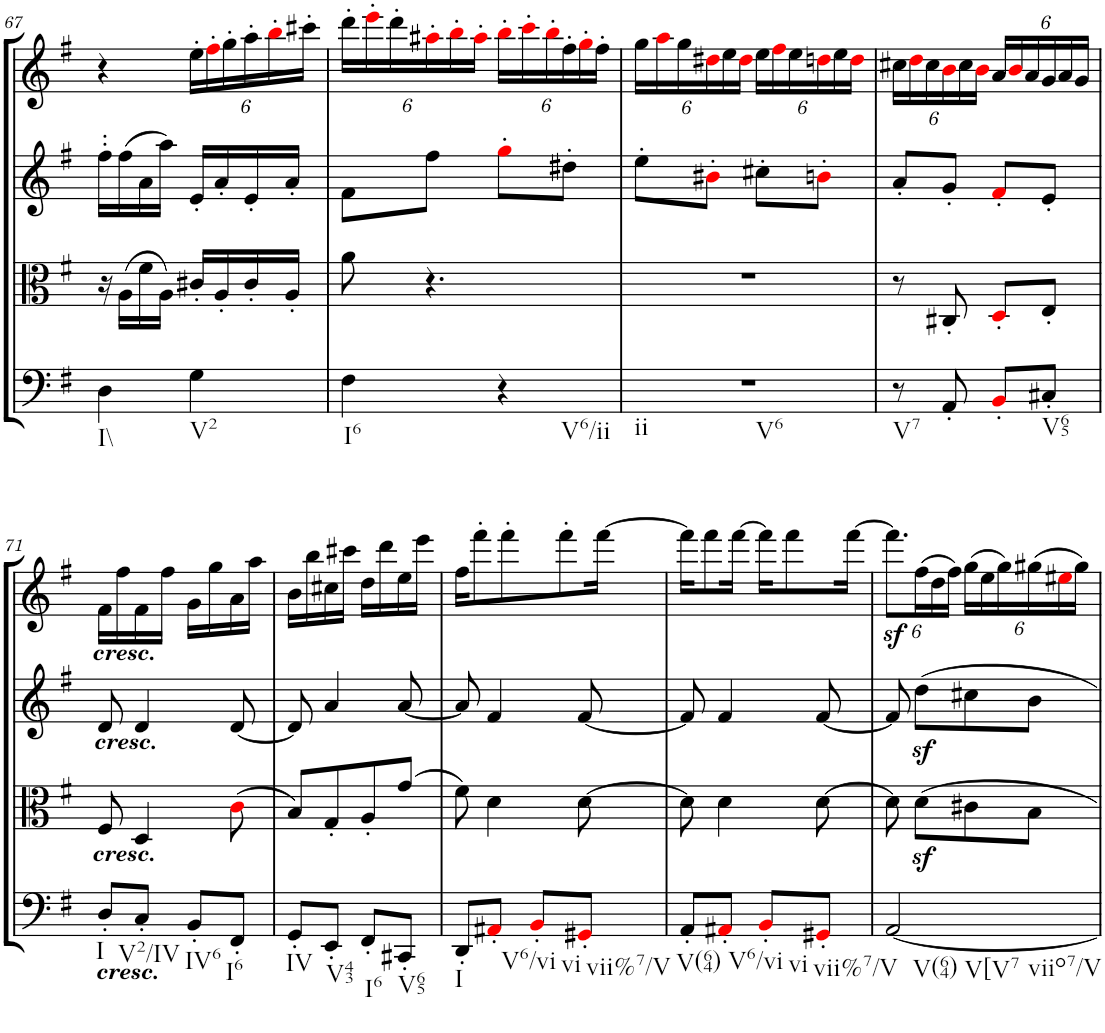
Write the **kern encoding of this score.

**kern	**kern	**kern	**kern
*part4	*part3	*part2	*part1
*staff4	*staff3	*staff2	*staff1
*I"Cello	*I"Viola	*I"2nd Violin	*I"1st Violin
*	*I'Vla	*I'Vln	*I'Vln
!!LO:PB:g=z
*clefF4	*clefC3	*clefG2	*clefG2
*k[f#]	*k[f#]	*k[f#]	*k[f#]
*G:	*G:	*G:	*G:
*M2/4	*M2/4	*M2/4	*M2/4
=67	=67	=67	=67
!LO:TX:b:t=I\\	!	!	!
4D\	16r	16ff#''\LL	4r
.	(16A\LL	(16ff#\	.
.	16f#\	16a\	.
.	16A\JJ)	16aa\JJ)	.
*	*	*	*Xbrackettup
!LO:TX:b:t=V2	!	!	!
4G\	16c#X'/LL	16e'/LL	24ee'\LL
.	.	.	24ff#'i\
.	16A'/	16a'/	.
.	.	.	24gg'\
.	16c#'/	16e'/	24aa'\
.	.	.	24bb'i\
.	16A'/JJ	16a'/JJ	.
.	.	.	24ccc#X'\JJ
=68	=68	=68	=68
!LO:TX:b:t=I6	!	!	!
4F#\	8a\	8f#\L	24ddd'\LL
.	.	.	24eee'i\
.	.	.	24ddd'\
.	4.r	8ff#\J	24aa#X'i\
.	.	.	24bb'i\
.	.	.	24aa#'i\JJ
!LO:TX:b:t=V6/ii	!	!	!
4r	.	8gg'i\L	24bb'i\LL
.	.	.	24ccc'i\
.	.	.	24bb'i\
.	.	8dd#X'\J	24ff#'\
.	.	.	24gg'i\
.	.	.	24ff#'\JJ
=69	=69	=69	=69
!LO:TX:b:t=ii	!	!	!
!LO:TX:b:t=V6	!	!	!
2r	2r	8ee'\L	24gg\LL
.	.	.	24aai\
.	.	.	24gg\
.	.	8b#X'i\J	24dd#Xi\
.	.	.	24ee\
.	.	.	24dd#i\JJ
.	.	8cc#X'\L	24ee\LL
.	.	.	24ff#i\
.	.	.	24ee\
.	.	8bn'i\J	24ddni\
.	.	.	24ee\
.	.	.	24ddi\JJ
=70	=70	=70	=70
!LO:TX:b:t=V7	!	!	!
8r	8r	8a'/L	24cc#X\LL
.	.	.	24ddi\
.	.	.	24cc#\
8AA'/	8C#X'/	8g'/J	24bi\
.	.	.	24cc#\
.	.	.	24bi\JJ
8BB'i/L	8D'i/L	8f#'i/L	24a/LL
.	.	.	24bi/
.	.	.	24a/
!LO:TX:b:t=V65	!	!	!
8C#X'/J	8E'/J	8e'/J	24g/
.	.	.	24a/
.	.	.	24g/JJ
!!LO:LB:g=z
=71	=71	=71	=71
!	!	!	!LO:TX:b:Bi:t=cresc.
!	!	!LO:TX:b:Bi:t=cresc.	!
!	!LO:TX:b:Bi:t=cresc.	!	!
!LO:TX:b:Bi:t=cresc.	!	!	!
!LO:TX:b:t=I	!	!	!
8D'/L	8F#/	8d/	16f#\LL
.	.	.	16ff#\
!LO:TX:b:t=V2/IV	!	!	!
8C'/J	4D/	4d/	16f#\
.	.	.	16ff#\JJ
!LO:TX:b:t=IV6	!	!	!
8BB'/L	.	.	16g\LL
.	.	.	16gg\
!LO:TX:b:t=I6	!	!	!
8FF#'/J	(8ci\	[8d/	16a\
.	.	.	16aa\JJ
=72	=72	=72	=72
!LO:TX:b:t=IV	!	!	!
8GG'/L	8B/L)	8d/]	16b\LL
.	.	.	16bb\
!LO:TX:b:t=V43	!	!	!
8EE'/J	8G'/	4a/	16cc#X\
.	.	.	16ccc#X\JJ
!LO:TX:b:t=I6	!	!	!
8FF#'/L	8A'/	.	16dd\LL
.	.	.	16ddd\
!LO:TX:b:t=V65	!	!	!
8CC#X'/J	(8g/J	[8a/	16ee\
.	.	.	16eee\JJ
=73	=73	=73	=73
!LO:TX:b:t=I	!	!	!
8DD'/L	8f#\)	8a/]	16ff#\KL
.	.	.	8fff#'\
!LO:TX:b:t=V6/vi	!	!	!
8AA#X'i/J	4d\	4f#/	.
.	.	.	8fff#'\
!LO:TX:b:t=vi	!	!	!
8BB'i/L	.	.	.
.	.	.	8fff#'\
!LO:TX:b:t=vii%7/V	!	!	!
8GG#X'i/J	[8d\	[8f#/	.
.	.	.	[16fff#\Jk
=74	=74	=74	=74
!LO:TX:b:t=V(64)	!	!	!
8AA'/L	8d\]	8f#/]	16fff#\KL]
.	.	.	8fff#\
!LO:TX:b:t=V6/vi	!	!	!
8AA#X'i/J	4d\	4f#/	.
.	.	.	[16fff#\Jk
!LO:TX:b:t=vi	!	!	!
8BB'i/L	.	.	16fff#\KL]
.	.	.	8fff#\
!LO:TX:b:t=vii%7/V	!	!	!
8GG#X'i/J	[8d\	[8f#/	.
.	.	.	[16fff#\Jk
=75	=75	=75	=75
!LO:TX:b:t=V(64)	!	!	!
!LO:TX:b:t=V[V7	!	!	!
!LO:TX:b:t=viio7/V	!	!	!
[2AA/	8d\]	8f#/]	12.fff#z<\L]
.	8dz<\L	8ddz<\L	(24ff#\L
.	.	.	24dd\
.	.	.	24ff#\JJ)
.	8c#X\	8cc#X\	(24gg\LL
.	.	.	24ee\
.	.	.	24gg\)
.	8B\J	8b\J	(24gg#X\
.	.	.	24ee#Xi\
.	.	.	24gg#\JJ)
=	=	=	=
*-	*-	*-	*-
